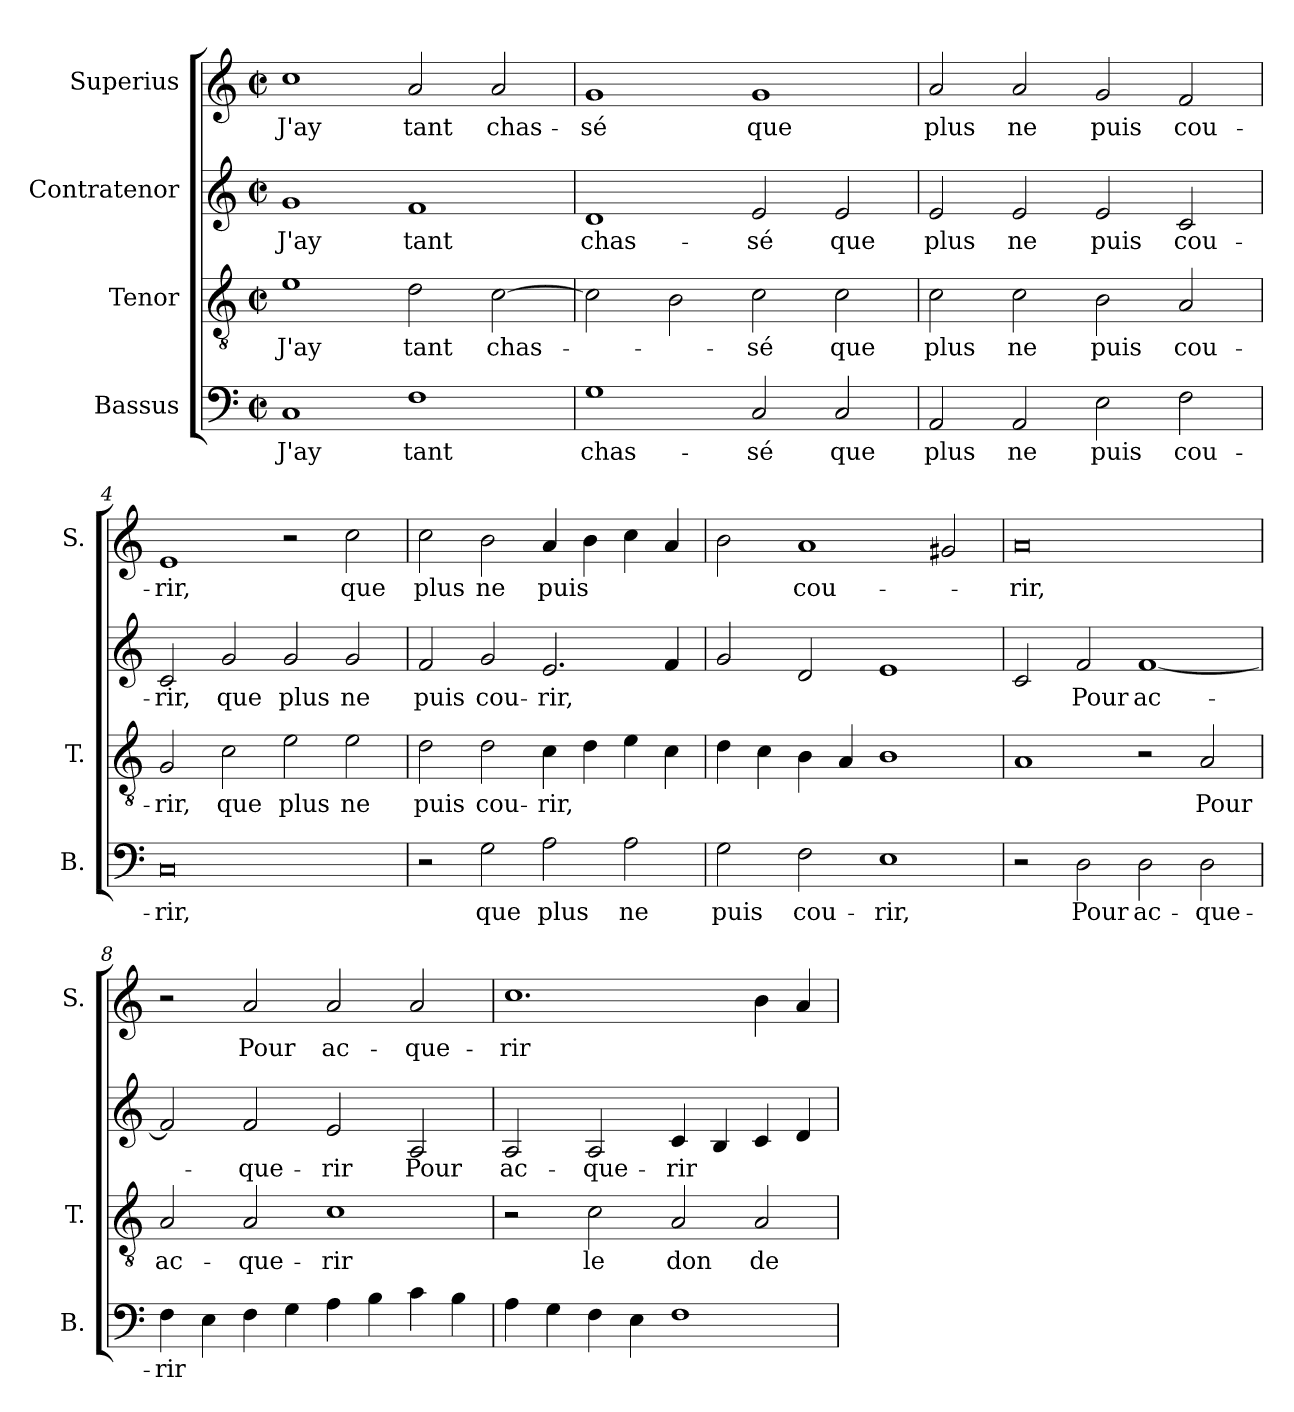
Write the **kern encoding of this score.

**kern	**text	**kern	**text	**kern	**text	**kern	**text
*part4	*part4	*part3	*part3	*part2	*part2	*part1	*part1
*staff4	*staff4	*staff3	*staff3	*staff2	*staff2	*staff1	*staff1
*I"Bassus	*	*I"Tenor	*	*I"Contratenor	*	*I"Superius	*
*I'B.	*	*I'T.	*	*	*	*I'S.	*
*clefF4	*	*clefGv2	*	*clefG2	*	*clefG2	*
*k[]	*	*k[]	*	*k[]	*	*k[]	*
*C:	*	*C:	*	*C:	*	*C:	*
*M2/2	*	*M2/2	*	*M2/2	*	*M2/2	*
*met(c|)	*	*met(c|)	*	*met(c|)	*	*met(c|)	*
=1	=1	=1	=1	=1	=1	=1	=1
1C/	J'ay	1e\	J'ay	1g/	J'ay	1cc\	J'ay
1F\	tant	2d\	tant	1f/	tant	2a/	tant
.	.	[2c\	chas-	.	.	2a/	chas-
=2	=2	=2	=2	=2	=2	=2	=2
1G\	chas-	2c\]	.	1d/	chas-	1g/	-sé
.	.	2B\	.	.	.	.	.
2C/	-sé	2c\	-sé	2e/	-sé	1g/	que
2C/	que	2c\	que	2e/	que	.	.
=3	=3	=3	=3	=3	=3	=3	=3
2AA/	plus	2c\	plus	2e/	plus	2a/	plus
2AA/	ne	2c\	ne	2e/	ne	2a/	ne
2E\	puis	2B\	puis	2e/	puis	2g/	puis
2F\	cou-	2A/	cou-	2c/	cou-	2f/	cou-
=4	=4	=4	=4	=4	=4	=4	=4
0C/	-rir,	2G/	-rir,	2c/	-rir,	1e/	-rir,
.	.	2c\	que	2g/	que	.	.
.	.	2e\	plus	2g/	plus	2r	.
.	.	2e\	ne	2g/	ne	2cc\	que
=5	=5	=5	=5	=5	=5	=5	=5
2r	.	2d\	puis	2f/	puis	2cc\	plus
2G\	que	2d\	cou-	2g/	cou-	2b\	ne
2A\	plus	4c\	-rir,	2.e/	-rir,	4a/	puis
.	.	4d\	.	.	.	4b\	.
2A\	ne	4e\	.	.	.	4cc\	.
.	.	4c\	.	4f/	.	4a/	.
=6	=6	=6	=6	=6	=6	=6	=6
2G\	puis	4d\	.	2g/	.	2b\	.
.	.	4c\	.	.	.	.	.
2F\	cou-	4B\	.	2d/	.	1a/	cou-
.	.	4A/	.	.	.	.	.
1E\	-rir,	1B\	.	1e/	.	.	.
.	.	.	.	.	.	2g#X/	.
!!LO:LB:g=z
=7	=7	=7	=7	=7	=7	=7	=7
2r	.	1A/	.	2c/	.	0a/	-rir,
2D\	Pour	.	.	2f/	Pour	.	.
2D\	ac-	2r	.	[1f/	ac-	.	.
2D\	-que-	2A/	Pour	.	.	.	.
=8	=8	=8	=8	=8	=8	=8	=8
4F\	-rir	2A/	ac-	2f/]	.	2r	.
4E\	.	.	.	.	.	.	.
4F\	.	2A/	-que-	2f/	-que-	2a/	Pour
4G\	.	.	.	.	.	.	.
4A\	.	1c\	-rir	2e/	-rir	2a/	ac-
4B\	.	.	.	.	.	.	.
4c\	.	.	.	2A/	Pour	2a/	-que-
4B\	.	.	.	.	.	.	.
=9	=9	=9	=9	=9	=9	=9	=9
4A\	.	2r	.	2A/	ac-	1.cc\	-rir
4G\	.	.	.	.	.	.	.
4F\	.	2c\	le	2A/	-que-	.	.
4E\	.	.	.	.	.	.	.
1F\	.	2A/	don	4c/	-rir	.	.
.	.	.	.	4B/	.	.	.
.	.	2A/	de	4c/	.	4b\	.
.	.	.	.	4d/	.	4a/	.
=	=	=	=	=	=	=	=
*-	*-	*-	*-	*-	*-	*-	*-
